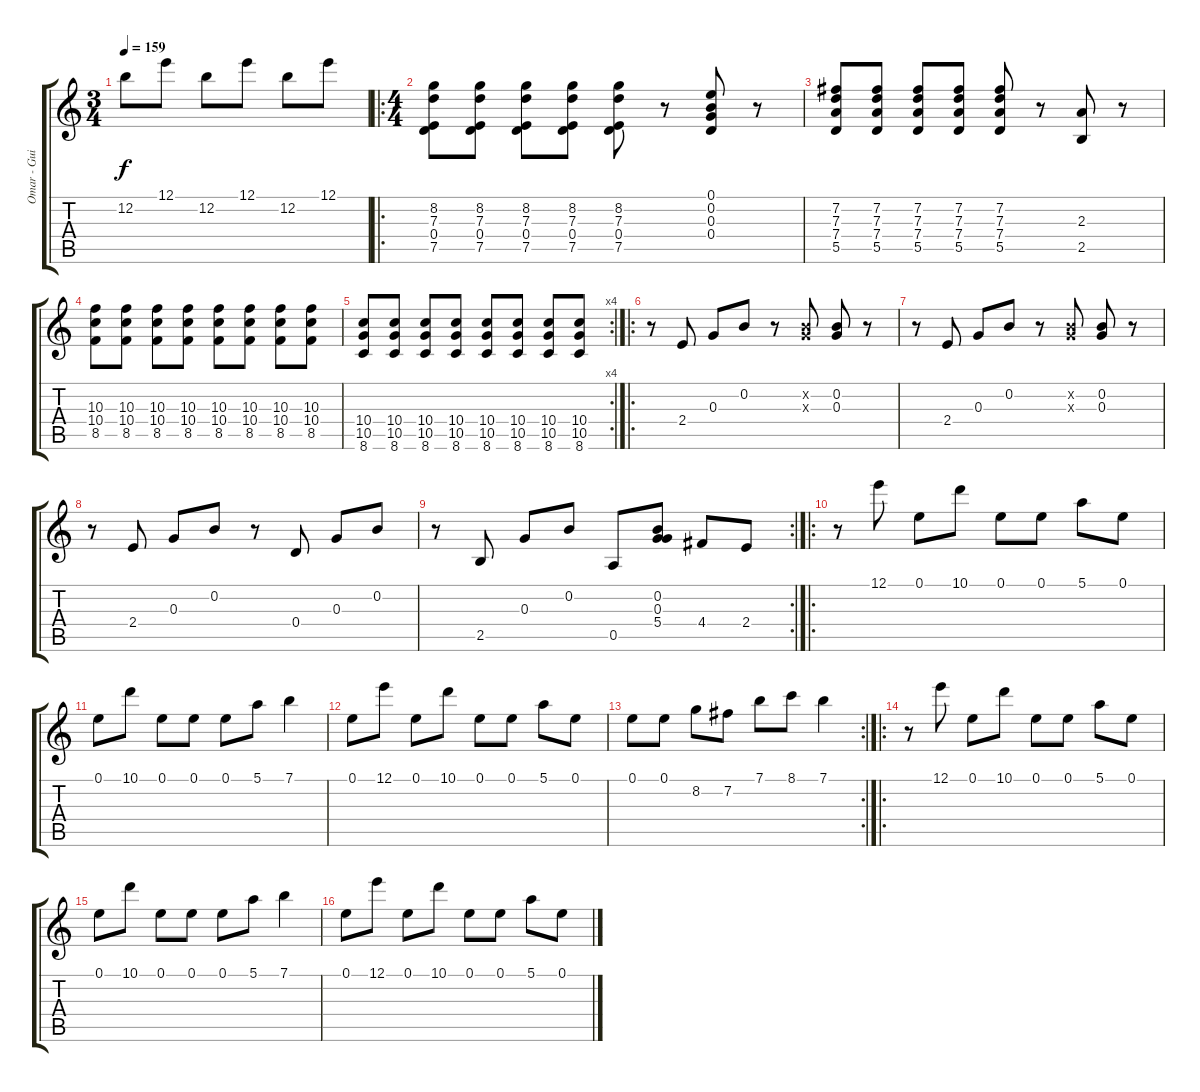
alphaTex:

\track ("Omar - Guitar 2" "Omar - Gui") {instrument distortionguitar}
\staff {score tabs}
\tuning (E4 B3 G3 D3 A2 E2) {hide}
\ts (3 4)
\tempo 159
\clef g2
\ks c
12.2.8{dy f} 12.1.8 12.2.8 12.1.8 12.2.8 12.1.8 |
\ro
\ts (4 4)
(8.2 7.3 0.4 7.5).8 (8.2 7.3 0.4 7.5).8 (8.2 7.3 0.4 7.5).8 (8.2 7.3 0.4 7.5).8 (8.2 7.3 0.4 7.5).8 r.8 (0.1 0.2 0.3 0.4).8 r.8 |
(7.2 7.3 7.4 5.5).8 (7.2 7.3 7.4 5.5).8 (7.2 7.3 7.4 5.5).8 (7.2 7.3 7.4 5.5).8 (7.2 7.3 7.4 5.5).8 r.8 (2.3 2.5).8 r.8 |
(10.3 10.4 8.5).8 (10.3 10.4 8.5).8 (10.3 10.4 8.5).8 (10.3 10.4 8.5).8 (10.3 10.4 8.5).8 (10.3 10.4 8.5).8 (10.3 10.4 8.5).8 (10.3 10.4 8.5).8 |
\rc 4
(10.4 10.5 8.6).8 (10.4 10.5 8.6).8 (10.4 10.5 8.6).8 (10.4 10.5 8.6).8 (10.4 10.5 8.6).8 (10.4 10.5 8.6).8 (10.4 10.5 8.6).8 (10.4 10.5 8.6).8 |
\ro
r.8 2.4.8 0.3.8 0.2.8 r.8 (0.2{x} 0.3{x}).8 (0.2 0.3).8 r.8 |
r.8 2.4.8 0.3.8 0.2.8 r.8 (0.2{x} 0.3{x}).8 (0.2 0.3).8 r.8 |
r.8 2.4.8 0.3.8 0.2.8 r.8 0.4.8 0.3.8 0.2.8 |
\rc 2
r.8 2.5.8 0.3.8 0.2.8 0.5.8 (0.2 0.3 5.4).8 4.4.8 2.4.8 |
\ro
r.8 12.1.8 0.1.8 10.1.8 0.1.8 0.1.8 5.1.8 0.1.8 |
0.1.8 10.1.8 0.1.8 0.1.8 0.1.8 5.1.8 7.1.4 |
0.1.8 12.1.8 0.1.8 10.1.8 0.1.8 0.1.8 5.1.8 0.1.8 |
\rc 2
0.1.8 0.1.8 8.2.8 7.2.8 7.1.8 8.1.8 7.1.4 |
\ro
r.8 12.1.8 0.1.8 10.1.8 0.1.8 0.1.8 5.1.8 0.1.8 |
0.1.8 10.1.8 0.1.8 0.1.8 0.1.8 5.1.8 7.1.4 |
0.1.8 12.1.8 0.1.8 10.1.8 0.1.8 0.1.8 5.1.8 0.1.8
